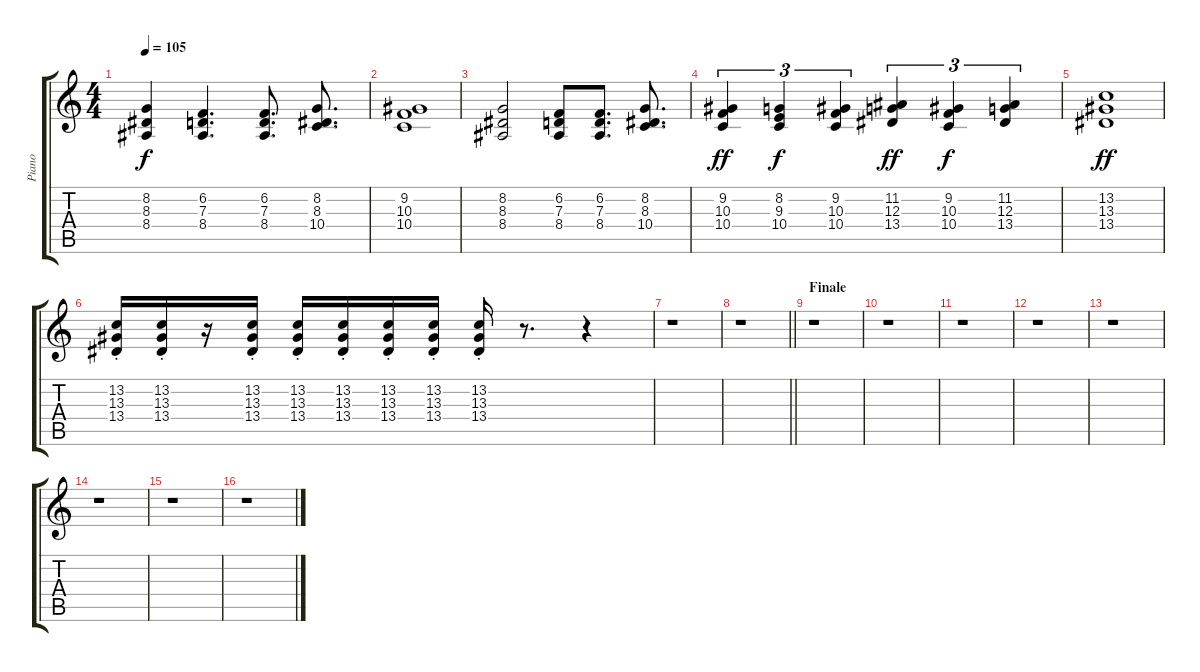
\track ("Piano" "Piano") {instrument acousticgrandpiano}
\staff {score tabs}
\tuning (E4 B3 G3 D3 A2 E2) {hide}
\ts (4 4)
\tempo 105
\clef g2
\ks c
(8.2 8.3 8.4).4{dy f} (6.2 7.3 8.4).4{d} (6.2 7.3 8.4).8{d} (8.2 8.3 10.4).8{d} |
(9.2 10.3 10.4).1 |
(8.2 8.3 8.4).2 (6.2 7.3 8.4).8 (6.2 7.3 8.4).8{d} (8.2 8.3 10.4).8{d} |
(9.2 10.3 10.4).4{tu (3 2) dy ff} (8.2 9.3 10.4).4{tu (3 2) dy f} (9.2 10.3 10.4).4{tu (3 2)} (11.2 12.3 13.4).4{tu (3 2) dy ff} (9.2 10.3 10.4).4{tu (3 2) dy f} (11.2 12.3 13.4).4{tu (3 2)} |
(13.2 13.3 13.4).1{dy ff} |
(13.2 13.3 13.4{st}).16 (13.2 13.3 13.4{st}).16 r.16 (13.2 13.3 13.4{st}).16 (13.2 13.3 13.4{st}).16 (13.2 13.3 13.4{st}).16 (13.2 13.3 13.4{st}).16 (13.2 13.3 13.4{st}).16 (13.2 13.3 13.4{st}).16 r.8{d} r.4 |
r.1 |
\barLineRight lightlight
r.1 |
\section ("" "Finale")
r.1 |
r.1 |
r.1 |
r.1 |
r.1 |
r.1 |
r.1 |
r.1
